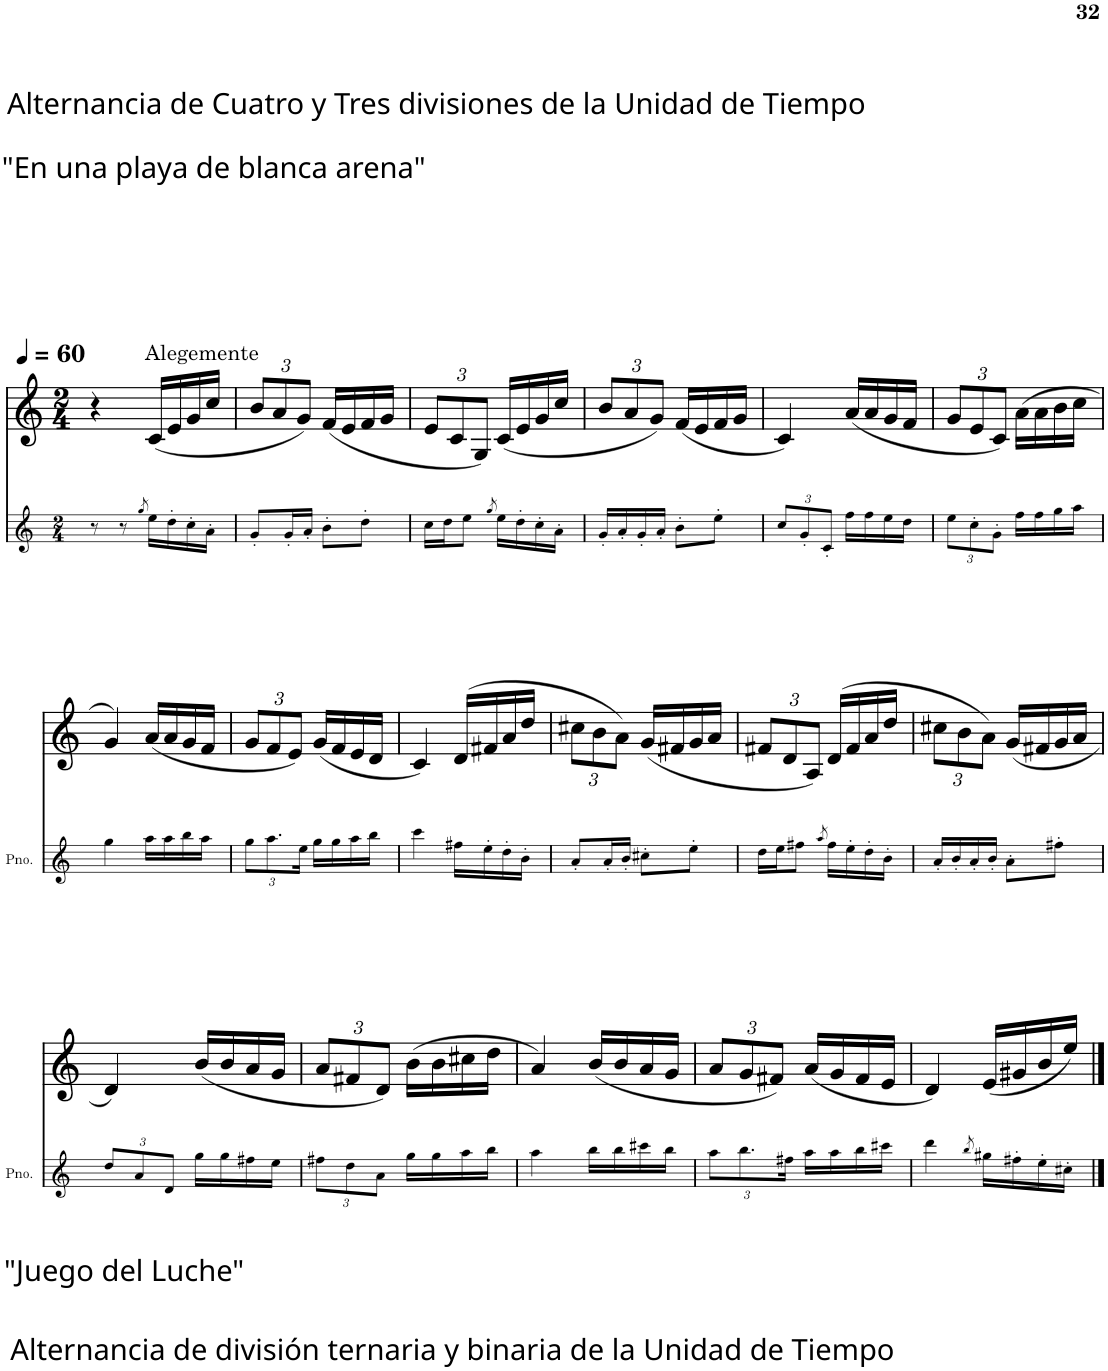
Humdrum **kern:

**kern	**kern	**kern
*part2	*part1	*part1
*staff3	*staff2	*staff1
*I"Piano	*I"Piano	*
*I'Pno.	*I'Pno	*
*stria5	*stria5	*
*clefG2	*clefF4	*clefG2
*k[]	*k[]	*k[]
*M2/4	*M2/4	*M2/4
*MM60	*MM60	*MM60
=1	=1	=1
8r	[8CC\ [8C\L	4r
8r	16CC]'\ 16C]'\ 16c'\ 16e'\Jk	.
.	16r	.
8qgg/	.	.
!	!	!LO:TX:a:t=Alegemente
16ee\LL	8C\L	(16c/LL
16dd'\	.	16e/
16cc'\	16c'\ 16e'\Jk	16g/
16a'\JJ	16r	16cc/JJ
=2	=2	=2
*	*	*Xbrackettup
8g'/L	8GGG/ 8GG/L	12b/L
.	.	12a/
16g'/L	16B'/ 16d'/Jk	.
.	.	12g/J)
16a'/JJ	16r	.
8b'\L	8GG\ 8G\L	(16f/LL
.	.	16e/
8dd'\J	16G'\ 16B'\Jk	16f/
.	16r	16g/JJ
=3	=3	=3
16cc\LL	8CC'\ 8C'\L	12e/L
16dd\J	.	.
.	.	12c/
8ee\J	16c'\ 16e'\Jk	.
.	.	12G/J)
.	16r	.
8qgg/	.	.
16ee\LL	8C'\L	(16c/LL
16dd'\	.	16e/
16cc'\	16c'\ 16e'\Jk	16g/
16a'\JJ	16r	16cc/JJ
=4	=4	=4
16g'/LL	8GGG/ 8GG/L	12b/L
16a'/	.	.
.	.	12a/
16g'/	16B'/ 16d'/Jk	.
.	.	12g/J)
16a'/JJ	16r	.
8b'\L	8BB\L	(16f/LL
.	.	16e/
8ee'\J	16G\ 16d\Jk	16f/
.	16r	16g/JJ
=5	=5	=5
*Xbrackettup	*Xbrackettup	*
12cc/L	12C\L	4c/)
12g'/	12G\ 12c\ 12e\	.
12c'/J	12E\ 12G\ 12c\J	.
16ff\LL	8F'\L	(16a/LL
16ff\	.	16a/
16ee\	16c'\ 16f'\Jk	16g/
16dd\JJ	16r	16f/JJ
=6	=6	=6
12ee\L	8E'\L	12g/L
12cc'\	.	12e/
.	16g\Jk	.
12g'\J	.	12c/J)
.	16r	.
16ff\LL	8D\L	(16a\LL
16ff\	.	16a\
16gg\	8A\ 8c\ 8f\J	16b\
16aa\JJ	.	16cc\JJ
!!LO:LB:g=z
=7	=7	=7
4gg\	8E'\L	4g/)
.	16c\ 16e\ 16g\Jk	.
.	16r	.
16aa\LL	8D\L	(16a/LL
16aa\	.	16a/
16bb\	8B\ 8d\ 8g\J	16g/
16aa\JJ	.	16f/JJ
=8	=8	=8
12gg\L	8E'\L	12g/L
12.aa\	.	12f/
.	16c\ 16e\ 16g\Jk	.
.	.	12e/J)
.	16r	.
24ee\Jk	.	.
16gg\LL	8BB\L	(16g/LL
16gg\	.	16f/
16aa\	8F\ 8G\ 8B\J	16e/
16bb\JJ	.	16d/JJ
=9	=9	=9
4ccc\	12C\L	4c/)
.	12G'\ 12c'\ 12e'\	.
.	12E'\ 12G'\ 12c'\J	.
16ff#X\LL	8DD'\ 8D'\L	(16d/LL
16ee'\	.	16f#X/
16dd'\	16A'\ 16d'\ 16f#X'\Jk	16a/
16b'\JJ	16r	16dd/JJ
=10	=10	=10
8a'/L	8AAA'/ 8AA'/L	12cc#X\L
.	.	12b\
16a'/L	16A/ 16c#X/ 16e/Jk	.
.	.	12a\J)
16b'/JJ	16r	.
8cc#X'\L	8C#X\L	(16g/LL
.	.	16f#X/
8ee'\J	16E\ 16A\ 16c#\Jk	16g/
.	16r	16a/JJ
=11	=11	=11
16dd\LL	8DD'\ 8D'\L	12f#X/L
16ee\J	.	.
.	.	12d/
8ff#X\J	16A'\ 16d'\ 16f#X'\Jk	.
.	.	12A/J)
.	16r	.
8qaa/	.	.
16ff#\LL	8D'\L	(16d/LL
16ee'\	.	16f#/
16dd'\	16A'\ 16d'\ 16f#'\Jk	16a/
16b'\JJ	16r	16dd/JJ
=12	=12	=12
16a'/LL	8AAA'/ 8AA'/L	12cc#X\L
16b'/	.	.
.	.	12b\
16a'/	16A/ 16c#X/ 16e/Jk	.
.	.	12a\J)
16b'/JJ	16r	.
8a'\L	8C#X\L	(16g/LL
.	.	16f#X/
8ff#X'\J	16E\ 16A\ 16c#\Jk	16g/
.	16r	16a/JJ
!!LO:LB:g=z
=13	=13	=13
12dd/L	12D\L	4d/)
12a/	12A\ 12d\ 12f#X\	.
12d/J	12F#X\ 12A\ 12d\J	.
16gg\LL	8G'\L	(16b/LL
16gg\	.	16b/
16ff#X\	16d'\ 16g'\ 16b'\Jk	16a/
16ee\JJ	16r	16g/JJ
=14	=14	=14
12ff#X\L	8F#X'\L	12a/L
12dd\	.	12f#X/
.	16d\ 16f#X\ 16a\Jk	.
12a\J	.	12d/J)
.	16r	.
16gg\LL	8E\L	(16b\LL
16gg\	.	16b\
16aa\	8B\ 8d\ 8g\J	16cc#X\
16bb\JJ	.	16dd\JJ
=15	=15	=15
4aa\	8F#X'\L	4a/)
.	16d\ 16f#X\ 16a\Jk	.
.	16r	.
16bb\LL	8E\L	(16b/LL
16bb\	.	16b/
16ccc#X\	8c#X\ 8e\ 8g\J	16a/
16bb\JJ	.	16g/JJ
=16	=16	=16
12aa\L	8F#X'\L	12a/L
12.bb\	.	12g/
.	16d\ 16f#X\ 16a\Jk	.
.	.	12f#X/J)
.	16r	.
24ff#X\Jk	.	.
16aa\LL	8C#X\L	(16a/LL
16aa\	.	16g/
16bb\	8G\ 8A\ 8c#X\J	16f#/
16ccc#X\JJ	.	16e/JJ
=17	=17	=17
4ddd\	12D\L	4d/)
.	12F#X\ 12A\ 12d\	.
.	12F#\ 12A\ 12d\J	.
8qbb/	.	.
16gg#X\LL	8E'\L	(16e/LL
16ff#X'\	.	16g#X/
16ee'\	8B'\ 8e'\ 8g#X'\J	16b/
16cc#X'\JJ	.	16ee/JJ)
==	==	==
*-	*-	*-
